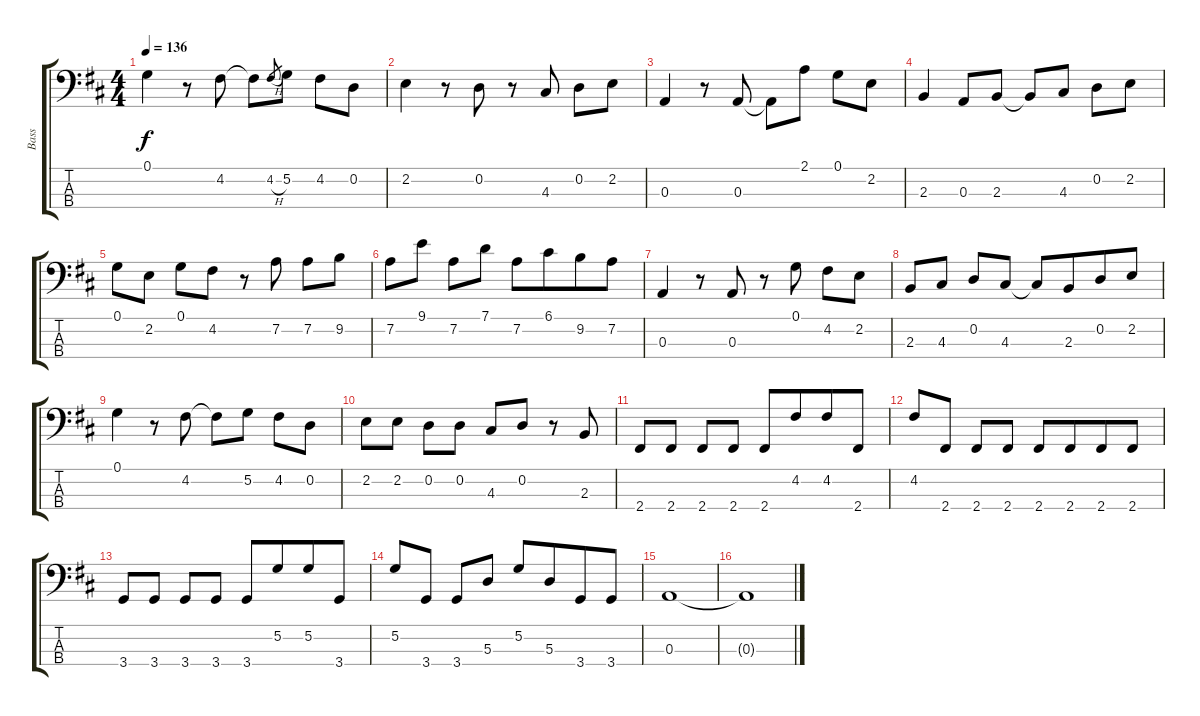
\track ("Bass" "Bass") {instrument electricbasspick}
\staff {score tabs}
\tuning (G2 D2 A1 E1) {hide}
\ts (4 4)
\tempo 136
\clef f4
\ks d
0.1.4{dy f} r.8 4.2.8 4.2{t}.8 4.2{h}.8{gr} 5.2.8 4.2.8 0.2.8 |
2.2.4 r.8 0.2.8 r.8 4.3.8 0.2.8 2.2.8 |
0.3.4 r.8 0.3.8 0.3{t}.8 2.1.8 0.1.8 2.2.8 |
2.3.4 0.3.8 2.3.8 2.3{t}.8 4.3.8 0.2.8 2.2.8 |
0.1.8 2.2.8 0.1.8 4.2.8 r.8 7.2.8 7.2.8 9.2.8 |
7.2.8 9.1.8 7.2.8 7.1.8{beam split} 7.2.8 6.1.8{beam merge} 9.2.8 7.2.8 |
0.3.4 r.8 0.3.8 r.8 0.1.8 4.2.8 2.2.8 |
2.3.8 4.3.8 0.2.8 4.3.8{beam split} 4.3{t}.8 2.3.8{beam merge} 0.2.8 2.2.8 |
0.1.4 r.8 4.2.8 4.2{t}.8 5.2.8 4.2.8 0.2.8 |
2.2.8 2.2.8 0.2.8 0.2.8{beam split} 4.3.8 0.2.8 r.8 2.3.8 |
2.4.8 2.4.8 2.4.8 2.4.8{beam split} 2.4.8 4.2.8{beam merge} 4.2.8 2.4.8 |
4.2.8 2.4.8 2.4.8 2.4.8{beam split} 2.4.8 2.4.8{beam merge} 2.4.8 2.4.8 |
3.4.8 3.4.8 3.4.8 3.4.8{beam split} 3.4.8 5.2.8{beam merge} 5.2.8 3.4.8 |
5.2.8 3.4.8 3.4.8 5.3.8{beam split} 5.2.8 5.3.8{beam merge} 3.4.8 3.4.8 |
0.3.1 |
0.3{t}.1
